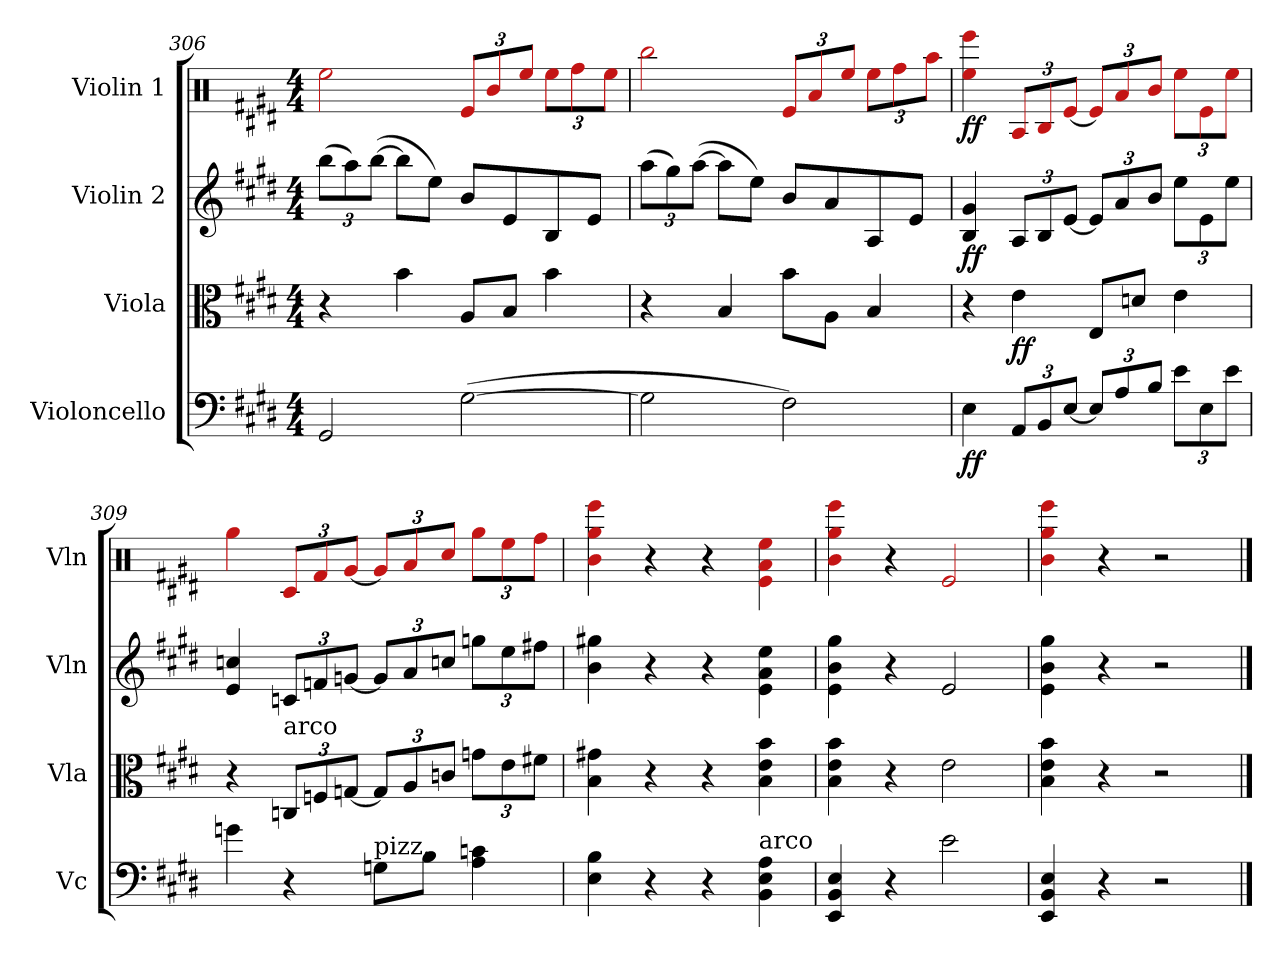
**kern	**dynam	**kern	**dynam	**kern	**dynam	**kern	**dynam
*part4	*part4	*part3	*part3	*part2	*part2	*part1	*part1
*staff4	*staff4	*staff3	*staff3	*staff2	*staff2	*staff1	*staff1
*I"Violoncello	*	*I"Viola	*	*I"Violin 2	*	*I"Violin 1	*
*I'Vc	*	*I'Vla	*	*I'Vln	*	*I'Vln	*
!!LO:LB:g=z
*clefF4	*	*clefC3	*	*clefG2	*	*clefX	*
*k[f#c#g#d#]	*	*k[f#c#g#d#]	*	*k[f#c#g#d#]	*	*k[f#c#g#d#]	*
*M4/4	*	*M4/4	*	*M4/4	*	*M4/4	*
*	*	*	*	*Xbrackettup	*	*	*
=306	=306	=306	=306	=306	=306	=306	=306
2GG#/	.	4r	.	(12bb\L	.	2ee\	.
.	.	.	.	12aa\)	.	.	.
.	.	.	.	([12bb\J	.	.	.
.	.	4b\	.	8bb\L]	.	.	.
.	.	.	.	8ee\J)	.	.	.
*	*	*	*	*	*	*Xbrackettup	*
([2G#\	.	8A/L	.	8b/L	.	12e/L	.
.	.	.	.	.	.	12b/	.
.	.	8B/J	.	8e/	.	.	.
.	.	.	.	.	.	12ee/J	.
.	.	4b\	.	8B/	.	12ee\L	.
.	.	.	.	.	.	12ff\	.
.	.	.	.	8e/J	.	.	.
.	.	.	.	.	.	12ee\J	.
=307	=307	=307	=307	=307	=307	=307	=307
2G#\]	.	4r	.	(12aa\L	.	2bb\	.
.	.	.	.	12gg#\)	.	.	.
.	.	.	.	([12aa\J	.	.	.
.	.	4B/	.	8aa\L]	.	.	.
.	.	.	.	8ee\J)	.	.	.
2F#\)	.	8b\L	.	8b/L	.	12e/L	.
.	.	.	.	.	.	12a/	.
.	.	8A\J	.	8a/	.	.	.
.	.	.	.	.	.	12ee/J	.
.	.	4B/	.	8A/	.	12ee\L	.
.	.	.	.	.	.	12ff\	.
.	.	.	.	8e/J	.	.	.
.	.	.	.	.	.	12aa\J	.
=308	=308	=308	=308	=308	=308	=308	=308
!	!LO:DY:b	!	!	!	!LO:DY:b	!	!LO:DY:b
4E\	ff	4r	.	4B/ 4g#/	ff	4ee\ 4eee\	ff
*Xbrackettup	*	*	*	*	*	*	*
!	!	!	!LO:DY:b	!	!	!	!
12AA/L	.	4e\	ff	12A/L	.	12A/L	.
12BB/	.	.	.	12B/	.	12B/	.
[12E/J	.	.	.	[12e/J	.	[12e/J	.
12E/L]	.	8E/L	.	12e/L]	.	12e/L]	.
12A/	.	.	.	12a/	.	12a/	.
.	.	8dn/J	.	.	.	.	.
12B/J	.	.	.	12b/J	.	12b/J	.
12e\L	.	4e\	.	12ee\L	.	12ee\L	.
12E\	.	.	.	12e\	.	12e\	.
12e\J	.	.	.	12ee\J	.	12ee\J	.
!!LO:LB:g=z
=309	=309	=309	=309	=309	=309	=309	=309
4gn\	.	4r	.	4e/ 4ccn/	.	4ggn\	.
*	*	*Xbrackettup	*	*	*	*	*
!	!	!LO:TX:a:t=arco	!	!	!	!	!
4r	.	12Cn/L	.	12cn/L	.	12cn/L	.
.	.	12Fn/	.	12fn/	.	12fn/	.
.	.	[12Gn/J	.	[12gn/J	.	[12gn/J	.
!LO:TX:a:t=pizz.	!	!	!	!	!	!	!
8Gn\L	.	12G/L]	.	12g/L]	.	12g/L]	.
.	.	12A/	.	12a/	.	12a/	.
8B\J	.	.	.	.	.	.	.
.	.	12cn/J	.	12ccn/J	.	12ccn/J	.
4A\ 4cn\	.	12gn\L	.	12ggn\L	.	12gg\L	.
.	.	12e\	.	12ee\	.	12ee\	.
.	.	12f#X\J	.	12ff#X\J	.	12ff#X\J	.
=310	=310	=310	=310	=310	=310	=310	=310
4E\ 4B\	.	4B\ 4g#X\	.	4b\ 4gg#X\	.	4b\ 4gg#X\ 4eee\	.
4r	.	4r	.	4r	.	4r	.
4r	.	4r	.	4r	.	4r	.
!LO:TX:a:t=arco	!	!	!	!	!	!	!
4BB\ 4E\ 4A\	.	4B\ 4e\ 4b\	.	4e\ 4a\ 4ee\	.	4e\ 4a\ 4ee\	.
=311	=311	=311	=311	=311	=311	=311	=311
4EE/ 4BB/ 4E/	.	4B\ 4e\ 4b\	.	4e\ 4b\ 4gg#\	.	4b\ 4gg\ 4eee\	.
4r	.	4r	.	4r	.	4r	.
2e\	.	2e\	.	2e/	.	2e/	.
=312	=312	=312	=312	=312	=312	=312	=312
4EE/ 4BB/ 4E/	.	4B\ 4e\ 4b\	.	4e\ 4b\ 4gg#\	.	4b\ 4gg\ 4eee\	.
4r	.	4r	.	4r	.	4r	.
2r	.	2r	.	2r	.	2r	.
==	==	==	==	==	==	==	==
*-	*-	*-	*-	*-	*-	*-	*-
